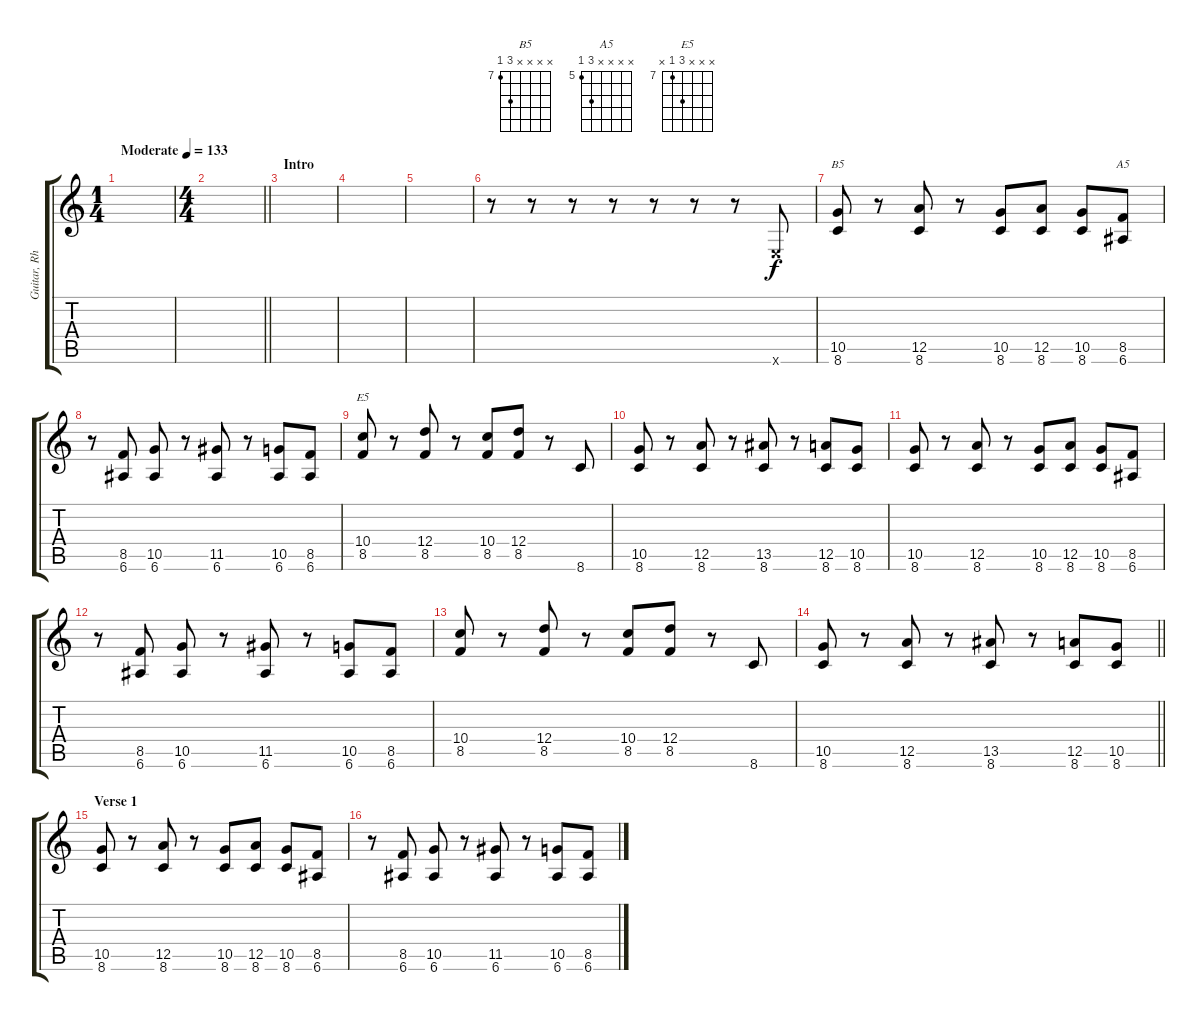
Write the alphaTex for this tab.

\track ("Guitar, Rhythm" "Guitar, Rh") {instrument electricguitarclean}
\staff {score tabs}
\tuning (E4 B3 G3 D3 A2 E2) {hide}
\chord ("B5" x x x x 9 7) {firstfret 7}
\chord ("A5" x x x x 7 5) {firstfret 5}
\chord ("E5" x x x 9 7 x) {firstfret 7}
\ts (1 4)
\tempo (133 "Moderate")
\clef g2
\ks c
|
\ts (4 4)
\barLineRight lightlight
|
\section ("" "Intro")
|
|
|
r.8 r.8 r.8 r.8 r.8 r.8 r.8 0.6{x}.8 |
(10.5 8.6).8{ch "B5"} r.8 (12.5 8.6).8 r.8 (10.5 8.6).8 (12.5 8.6).8 (10.5 8.6).8 (8.5 6.6).8{ch "A5"} |
r.8 (8.5 6.6).8 (10.5 6.6).8 r.8 (11.5 6.6).8 r.8 (10.5 6.6).8 (8.5 6.6).8 |
(10.4 8.5).8{ch "E5"} r.8 (12.4 8.5).8 r.8 (10.4 8.5).8 (12.4 8.5).8 r.8 8.6.8 |
(10.5 8.6).8 r.8 (12.5 8.6).8 r.8 (13.5 8.6).8 r.8 (12.5 8.6).8 (10.5 8.6).8 |
(10.5 8.6).8 r.8 (12.5 8.6).8 r.8 (10.5 8.6).8 (12.5 8.6).8 (10.5 8.6).8 (8.5 6.6).8 |
r.8 (8.5 6.6).8 (10.5 6.6).8 r.8 (11.5 6.6).8 r.8 (10.5 6.6).8 (8.5 6.6).8 |
(10.4 8.5).8 r.8 (12.4 8.5).8 r.8 (10.4 8.5).8 (12.4 8.5).8 r.8 8.6.8 |
\barLineRight lightlight
(10.5 8.6).8 r.8 (12.5 8.6).8 r.8 (13.5 8.6).8 r.8 (12.5 8.6).8 (10.5 8.6).8 |
\section ("" "Verse 1")
(10.5 8.6).8 r.8 (12.5 8.6).8 r.8 (10.5 8.6).8 (12.5 8.6).8 (10.5 8.6).8 (8.5 6.6).8 |
r.8 (8.5 6.6).8 (10.5 6.6).8 r.8 (11.5 6.6).8 r.8 (10.5 6.6).8 (8.5 6.6).8
